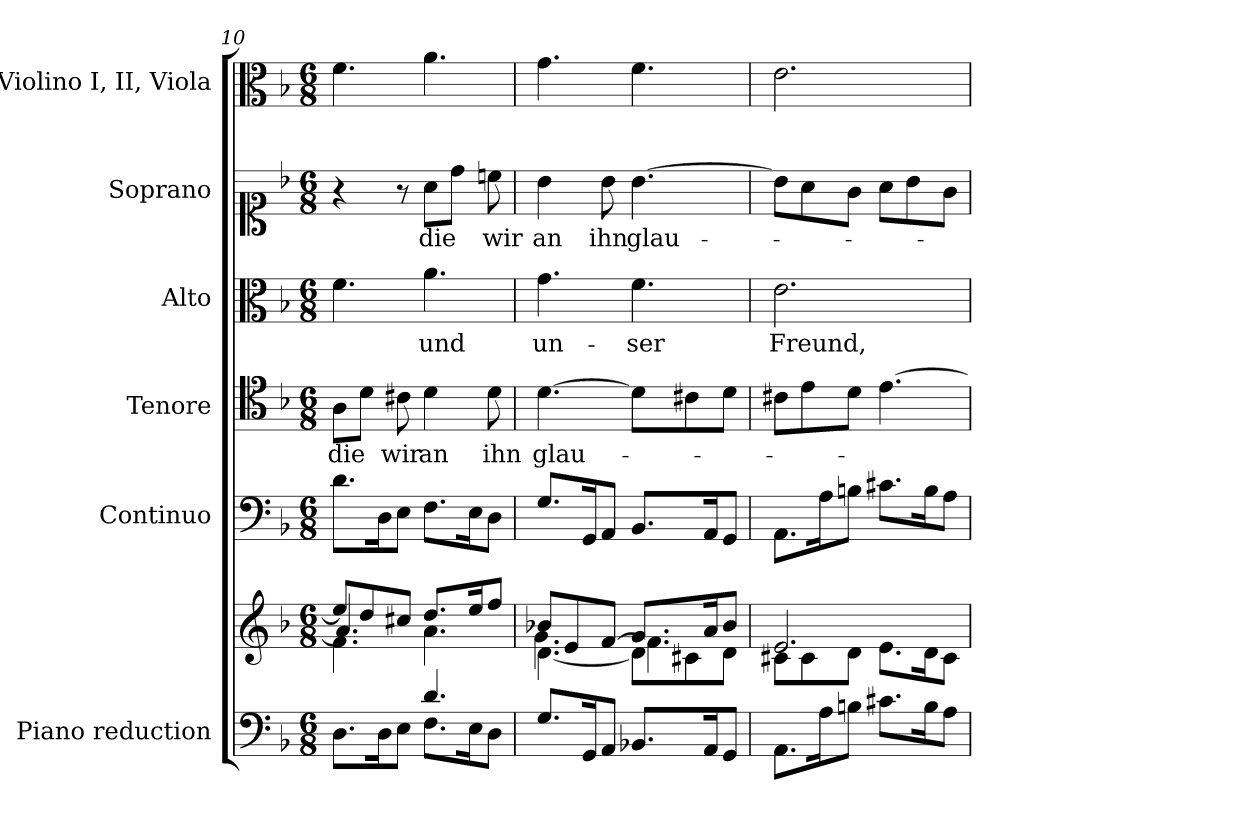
**kern	**kern	**kern	**kern	**text	**kern	**text	**kern	**text	**kern
*part6	*part6	*part5	*part4	*part4	*part3	*part3	*part2	*part2	*part1
*staff7	*staff6	*staff5	*staff4	*staff4	*staff3	*staff3	*staff2	*staff2	*staff1
*I"Piano reduction	*	*I"Continuo	*I"Tenore	*	*I"Alto	*	*I"Soprano	*	*I"Violino I, II, Viola
*I'Pno	*	*	*	*	*	*	*	*	*I'Vln
*clefF4	*clefG2	*clefF4	*clefC4	*	*clefC3	*	*clefC1	*	*clefC3
*k[b-]	*k[b-]	*k[b-]	*k[b-]	*	*k[b-]	*	*k[b-]	*	*k[b-]
*M6/8	*M6/8	*M6/8	*M6/8	*	*M6/8	*	*M6/8	*	*M6/8
=10	=10	=10	=10	=10	=10	=10	=10	=10	=10
*^	*^	*	*	*	*	*	*	*	*
*	*	*	*^	*	*	*	*	*	*	*	*
!	!	!	!	!	!	!	!LO:LY:b	!	!	!	!	!
4.ryy	8.D\L	8ee/L]	4.f\	4.a/]	8.d\L	8A\L	die	4.f\	.	4r	.	4.f\
.	.	8dd/	.	.	.	8d\J	.	.	.	.	.	.
.	16D\K	.	.	.	16D\K	.	.	.	.	.	.	.
!	!	!	!	!	!	!	!LO:LY:b	!	!	!	!	!
.	8E\J	8cc#X/J	.	.	8E\J	8c#X\	wir	.	.	8r	.	.
!	!	!	!	!	!	!	!LO:LY:b	!	!LO:LY:b	!	!LO:LY:b	!
4.d/	8.F\L	8.dd/L	4.a\	4.ryy	8.F\L	4d\	an	4.a\	und	8a\L	die	4.a\
.	.	.	.	.	.	.	.	.	.	8dd\J	.	.
.	16E\K	16ee/K	.	.	16E\K	.	.	.	.	.	.	.
!	!	!	!	!	!	!	!LO:LY:b	!	!	!	!LO:LY:b	!
.	8D\J	8ff/J	.	.	8D\J	8d\	ihn	.	.	8ccn\	wir	.
=11	=11	=11	=11	=11	=11	=11	=11	=11	=11	=11	=11	=11
!	!	!	!	!	!	!	!LO:LY:b	!	!LO:LY:b	!	!LO:LY:b	!
*v	*v	*	*	*	*	*	*	*	*	*	*	*
8.G/L	8b-X/L	[4.d\	4.g\	8.G/L	[4.d\	glau-	4.g\	un-	4b-\	an	4.g\
.	8e/	.	.	.	.	.	.	.	.	.	.
16GG/K	.	.	.	16GG/K	.	.	.	.	.	.	.
!	!	!	!	!	!	!	!	!	!	!LO:LY:b	!
8AA/J	[<8f/J	.	.	8AA/J	.	.	.	.	8b-\	ihn	.
!	!	!	!	!	!	!	!	!LO:LY:b	!	!LO:LY:b	!
8.BB-X/L	8.g/L	8d\L]	4.f\]	8.BB-/L	8d\L]	.	4.f\	-ser	[4.b-\	glau-	4.f\
.	.	8c#X\	.	.	8c#X\	.	.	.	.	.	.
16AA/K	16a/K	.	.	16AA/K	.	.	.	.	.	.	.
8GG/J	8b-/J	8d\J	.	8GG/J	8d\J	.	.	.	.	.	.
*	*	*v	*v	*	*	*	*	*	*	*	*
=12	=12	=12	=12	=12	=12	=12	=12	=12	=12	=12
!	!	!	!	!	!	!	!LO:LY:b	!	!	!
8.AA\L	2.e/	8c#X\L	8.AA\L	8c#X\L	.	2.e\	Freund,	8b-\L]	.	2.e\
.	.	8c#\	.	8e\	.	.	.	8a\	.	.
16A\K	.	.	16A\K	.	.	.	.	.	.	.
8Bn\J	.	8d\J	8Bn\J	8d\J	.	.	.	8g\J	.	.
8.c#X\L	.	8.e\L	8.c#X\L	[4.e\	.	.	.	8a\L	.	.
.	.	.	.	.	.	.	.	8b-\	.	.
16B\K	.	16d\K	16B\K	.	.	.	.	.	.	.
8A\J	.	8c#\J	8A\J	.	.	.	.	8g\J	.	.
*	*v	*v	*	*	*	*	*	*	*	*
=	=	=	=	=	=	=	=	=	=
*-	*-	*-	*-	*-	*-	*-	*-	*-	*-
